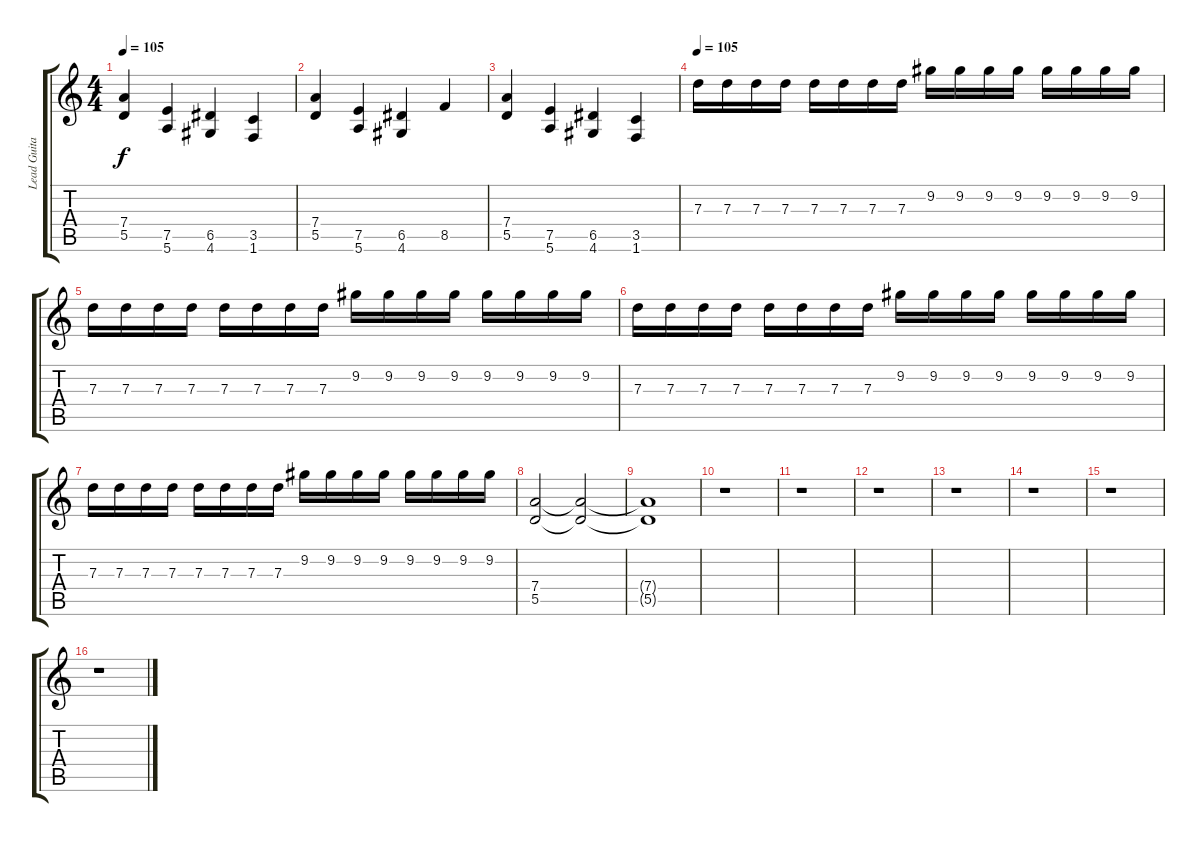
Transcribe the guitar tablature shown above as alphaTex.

\track ("Lead Guitar" "Lead Guita") {instrument distortionguitar}
\staff {score tabs}
\tuning (E4 B3 G3 D3 A2 E2) {hide}
\ts (4 4)
\tempo 105
\clef g2
\ks c
(7.4 5.5).4{dy f} (7.5 5.6).4 (6.5 4.6).4 (3.5 1.6).4 |
(7.4 5.5).4 (7.5 5.6).4 (6.5 4.6).4 8.5.4 |
(7.4 5.5).4 (7.5 5.6).4 (6.5 4.6).4 (3.5 1.6).4 |
\tempo 105
7.3.16 7.3.16 7.3.16 7.3.16 7.3.16 7.3.16 7.3.16 7.3.16 9.2.16 9.2.16 9.2.16 9.2.16 9.2.16 9.2.16 9.2.16 9.2.16 |
7.3.16 7.3.16 7.3.16 7.3.16 7.3.16 7.3.16 7.3.16 7.3.16 9.2.16 9.2.16 9.2.16 9.2.16 9.2.16 9.2.16 9.2.16 9.2.16 |
7.3.16 7.3.16 7.3.16 7.3.16 7.3.16 7.3.16 7.3.16 7.3.16 9.2.16 9.2.16 9.2.16 9.2.16 9.2.16 9.2.16 9.2.16 9.2.16 |
7.3.16 7.3.16 7.3.16 7.3.16 7.3.16 7.3.16 7.3.16 7.3.16 9.2.16 9.2.16 9.2.16 9.2.16 9.2.16 9.2.16 9.2.16 9.2.16 |
(7.4 5.5).2 (7.4{t} 5.5{t}).2{volume 2} |
(7.4{t} 5.5{t}).1 |
r.1 |
r.1 |
r.1 |
r.1 |
r.1 |
r.1 |
r.1
